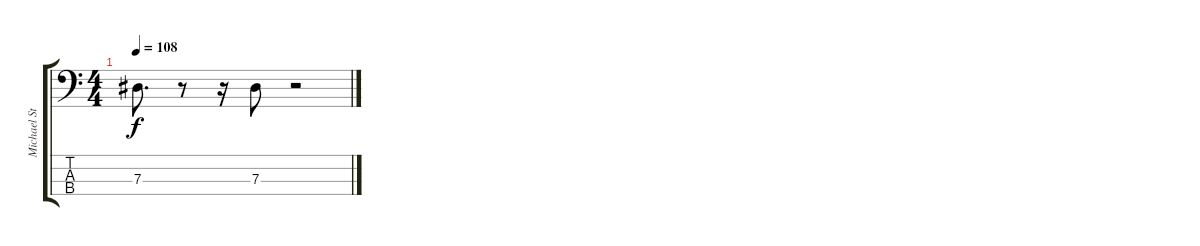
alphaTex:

\track ("Michael Starr - Bass" "Michael St") {instrument electricbassfinger}
\staff {score tabs}
\tuning (Gb2 Db2 Ab1 Eb1) {hide}
\ts (4 4)
\tempo 108
\clef f4
\ks c
7.3.8{d dy f} r.8 r.16 7.3.8 r.2
